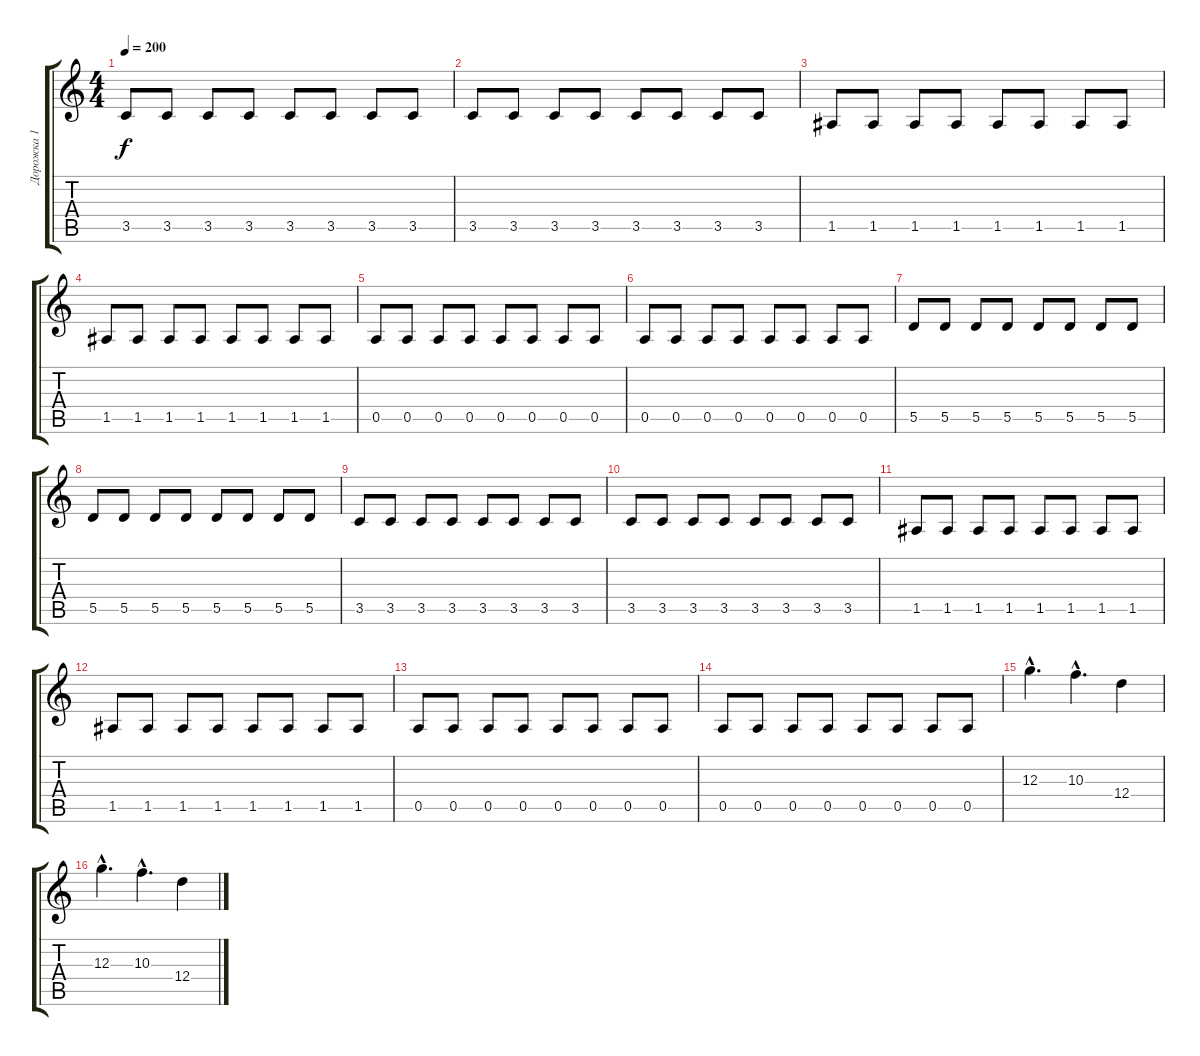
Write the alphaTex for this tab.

\track ("Дорожка 1" "Дорожка 1") {instrument distortionguitar}
\staff {score tabs}
\tuning (E4 B3 G3 D3 A2 E2) {hide}
\ts (4 4)
\tempo 200
\clef g2
\ks c
3.5.8{dy f} 3.5.8 3.5.8 3.5.8 3.5.8 3.5.8 3.5.8 3.5.8 |
3.5.8 3.5.8 3.5.8 3.5.8 3.5.8 3.5.8 3.5.8 3.5.8 |
1.5.8 1.5.8 1.5.8 1.5.8 1.5.8 1.5.8 1.5.8 1.5.8 |
1.5.8 1.5.8 1.5.8 1.5.8 1.5.8 1.5.8 1.5.8 1.5.8 |
0.5.8 0.5.8 0.5.8 0.5.8 0.5.8 0.5.8 0.5.8 0.5.8 |
0.5.8 0.5.8 0.5.8 0.5.8 0.5.8 0.5.8 0.5.8 0.5.8 |
5.5.8 5.5.8 5.5.8 5.5.8 5.5.8 5.5.8 5.5.8 5.5.8 |
5.5.8 5.5.8 5.5.8 5.5.8 5.5.8 5.5.8 5.5.8 5.5.8 |
3.5.8 3.5.8 3.5.8 3.5.8 3.5.8 3.5.8 3.5.8 3.5.8 |
3.5.8 3.5.8 3.5.8 3.5.8 3.5.8 3.5.8 3.5.8 3.5.8 |
1.5.8 1.5.8 1.5.8 1.5.8 1.5.8 1.5.8 1.5.8 1.5.8 |
1.5.8 1.5.8 1.5.8 1.5.8 1.5.8 1.5.8 1.5.8 1.5.8 |
0.5.8 0.5.8 0.5.8 0.5.8 0.5.8 0.5.8 0.5.8 0.5.8 |
0.5.8 0.5.8 0.5.8 0.5.8 0.5.8 0.5.8 0.5.8 0.5.8 |
12.3{hac}.4{d} 10.3{hac}.4{d} 12.4.4 |
12.3{hac}.4{d} 10.3{hac}.4{d} 12.4.4
